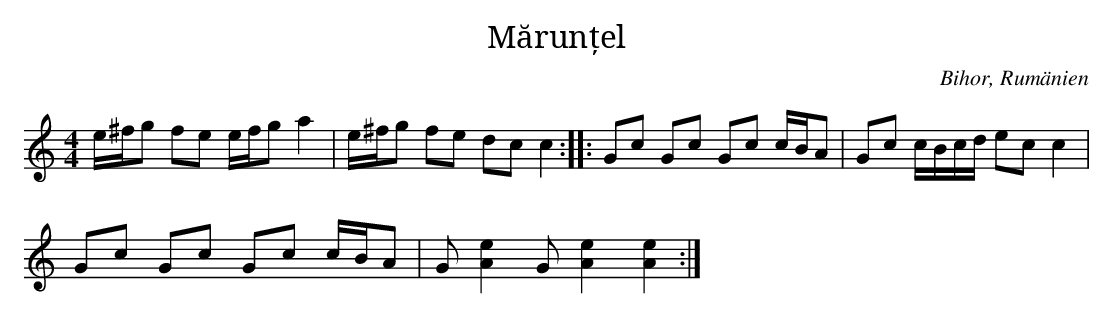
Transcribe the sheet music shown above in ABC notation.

X:1
T:Mărunțel
O:Bihor, Rumänien
M:4/4
L:1/16
K:Am
e^fg2 f2e2 efg2 a4|e^fg2 f2e2 d2c2 c4::G2c2 G2c2 G2c2 cBA2|G2c2 cBcd e2c2 c4|
G2c2 G2c2 G2c2 cBA2|G2 [Ae]4 G2 [Ae]4 [Ae]4:|
